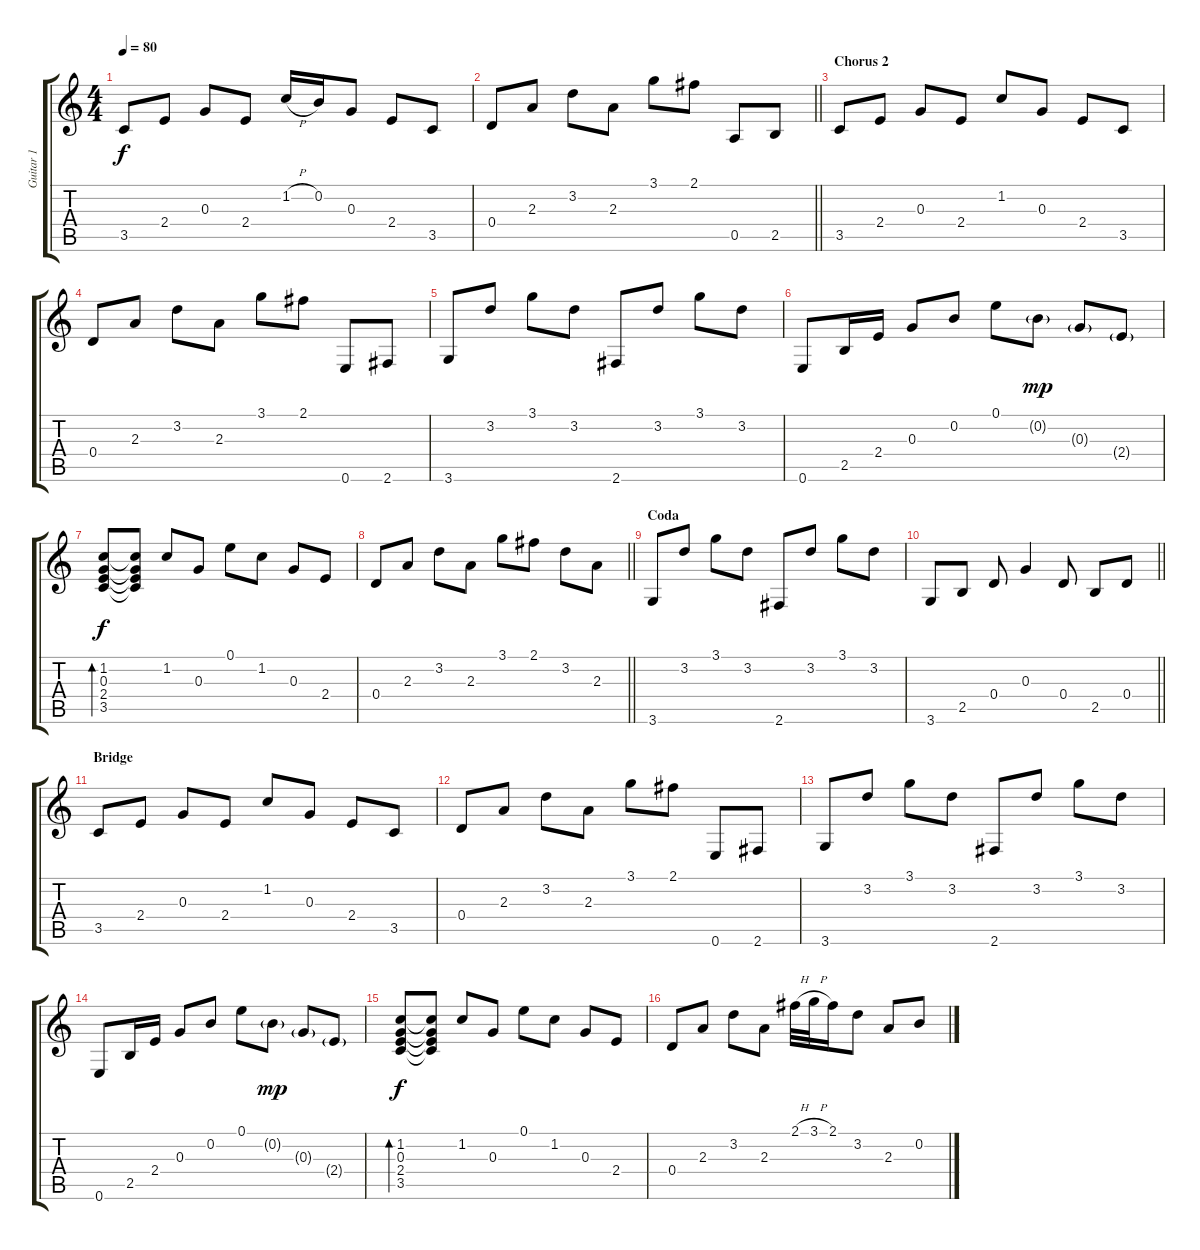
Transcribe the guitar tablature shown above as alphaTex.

\track ("Guitar 1" "Guitar 1") {instrument acousticguitarnylon}
\staff {score tabs}
\tuning (E4 B3 G3 D3 A2 E2) {hide}
\ts (4 4)
\tempo 80
\clef g2
\ks c
3.5.8{dy f} 2.4.8 0.3.8 2.4.8 1.2{h}.16 0.2.16 0.3.8 2.4.8 3.5.8 |
\barLineRight lightlight
0.4.8 2.3.8 3.2.8 2.3.8 3.1.8 2.1.8 0.5.8 2.5.8 |
\section ("" "Chorus 2")
3.5.8 2.4.8 0.3.8 2.4.8 1.2.8 0.3.8 2.4.8 3.5.8 |
0.4.8 2.3.8 3.2.8 2.3.8 3.1.8 2.1.8 0.6.8 2.6.8 |
3.6.8 3.2.8 3.1.8 3.2.8 2.6.8 3.2.8 3.1.8 3.2.8 |
0.6.8 2.5.16 2.4.16 0.3.8 0.2.8 0.1.8 0.2{g}.8{dy mp} 0.3{g}.8 2.4{g}.8 |
(1.2 0.3 2.4 3.5).8{bd 60 dy f} (1.2{t} 0.3{t} 2.4{t} 3.5{t}).8 1.2.8 0.3.8 0.1.8 1.2.8 0.3.8 2.4.8 |
\barLineRight lightlight
0.4.8 2.3.8 3.2.8 2.3.8 3.1.8 2.1.8 3.2.8 2.3.8 |
\section ("" "Coda")
3.6.8 3.2.8 3.1.8 3.2.8 2.6.8 3.2.8 3.1.8 3.2.8 |
\barLineRight lightlight
3.6.8 2.5.8 0.4.8 0.3.4 0.4.8 2.5.8 0.4.8 |
\section ("" "Bridge")
3.5.8 2.4.8 0.3.8 2.4.8 1.2.8 0.3.8 2.4.8 3.5.8 |
0.4.8 2.3.8 3.2.8 2.3.8 3.1.8 2.1.8 0.6.8 2.6.8 |
3.6.8 3.2.8 3.1.8 3.2.8 2.6.8 3.2.8 3.1.8 3.2.8 |
0.6.8 2.5.16 2.4.16 0.3.8 0.2.8 0.1.8 0.2{g}.8{dy mp} 0.3{g}.8 2.4{g}.8 |
(1.2 0.3 2.4 3.5).8{bd 60 dy f} (1.2{t} 0.3{t} 2.4{t} 3.5{t}).8 1.2.8 0.3.8 0.1.8 1.2.8 0.3.8 2.4.8 |
0.4.8 2.3.8 3.2.8 2.3.8 2.1{h}.32 3.1{h}.32 2.1.16 3.2.8 2.3.8 0.2.8
